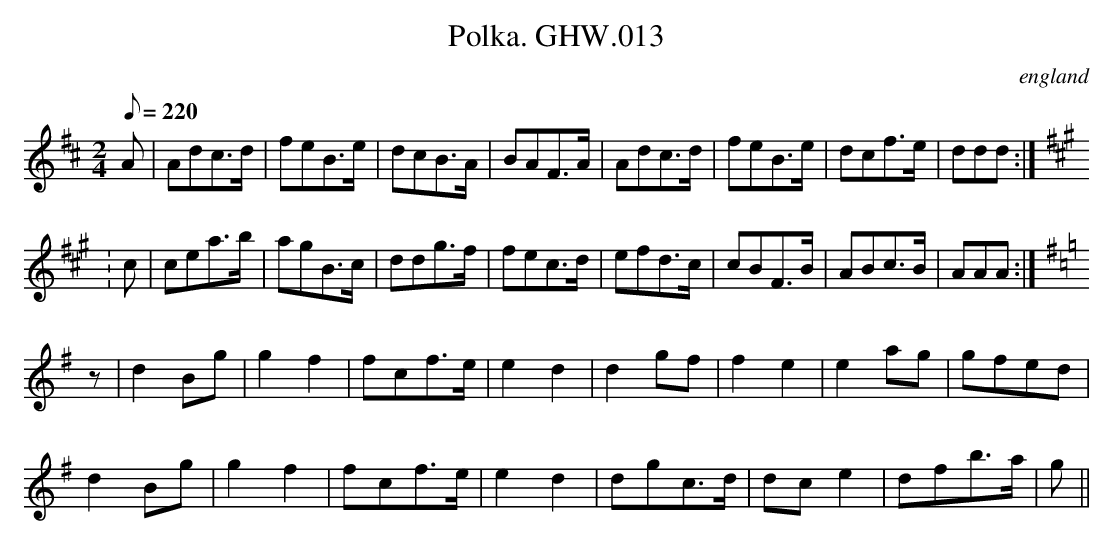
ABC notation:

X:1
T:Polka. GHW.013
O:england
M:2/4
L:1/8
Q:220
K:D
A|Adc>d|feB>e|dcB>A|BAF>A|Adc>d|feB>e|dcf>e|ddd:|
K:A
:c|cea>b|agB>c|ddg>f|fec>d|efd>c|cBF>B|ABc>B|AAA:|
K:G
z|d2Bg|g2f2|fcf>e|e2d2|d2gf|f2e2|e2ag|gfed|
d2Bg|g2f2|fcf>e|e2d2|dgc>d|dc e2|dfb>a|g||
